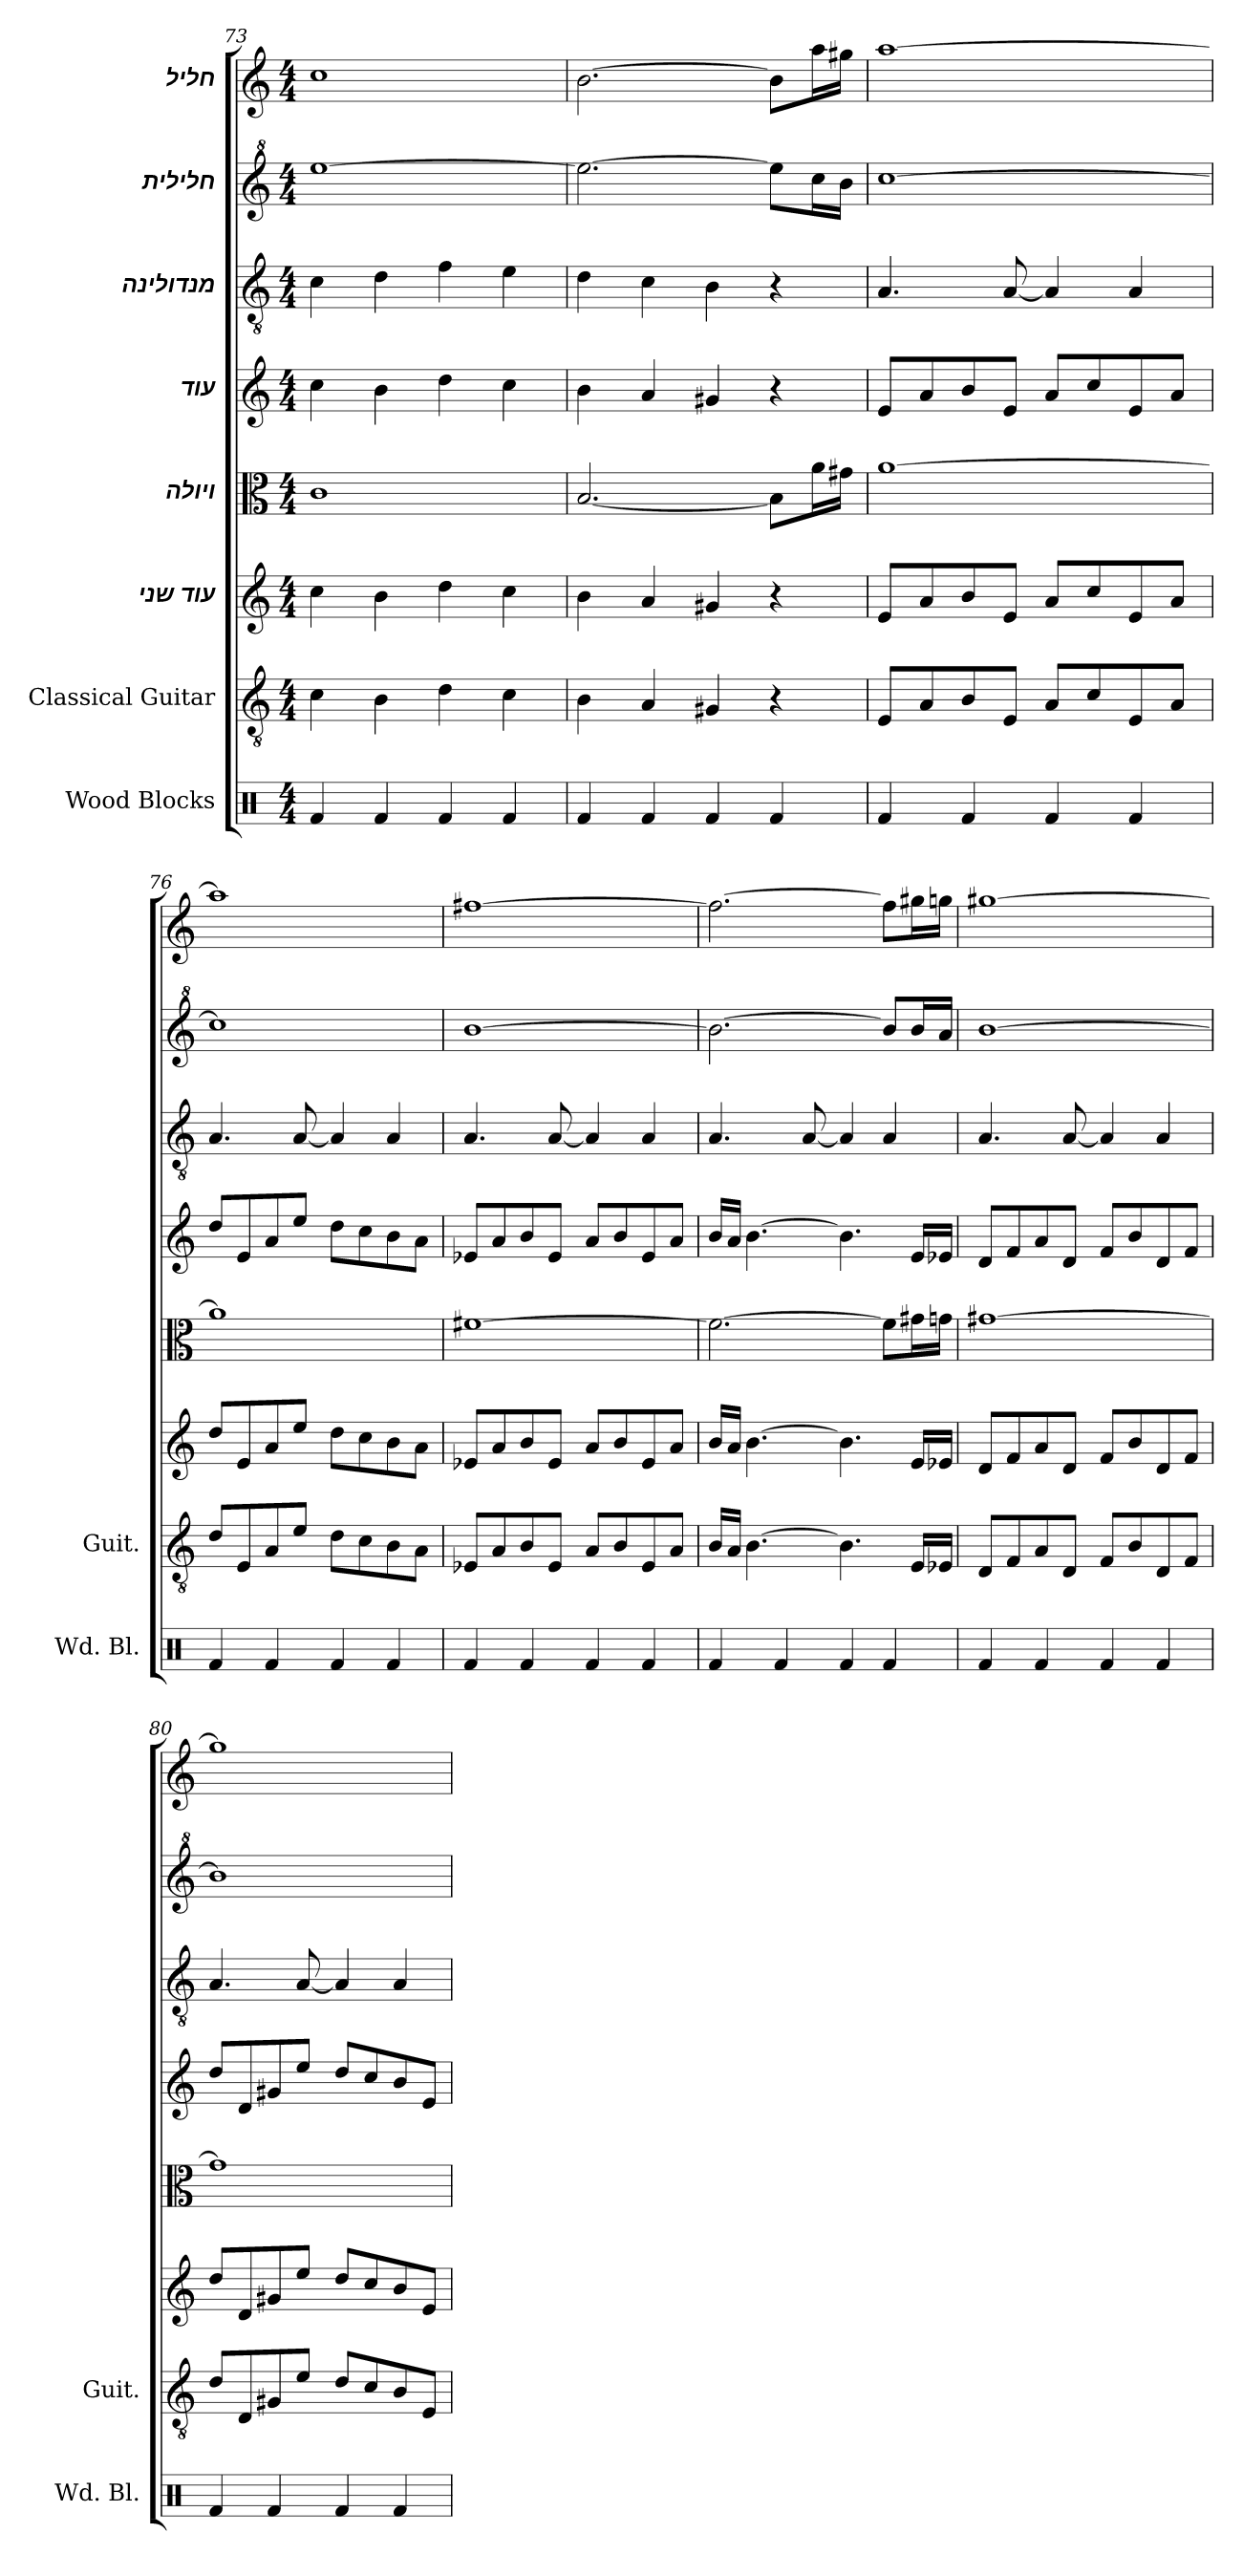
**kern	**kern	**kern	**kern	**kern	**kern	**kern	**kern
*part8	*part7	*part6	*part5	*part4	*part3	*part2	*part1
*staff8	*staff7	*staff6	*staff5	*staff4	*staff3	*staff2	*staff1
*I"Wood Blocks	*I"Classical Guitar	*I"עוד שני	*I"ויולה	*I"עוד	*I"מנדולינה	*I"חלילית	*I"חליל
*I'Wd. Bl.	*I'Guit.	*	*	*	*	*	*
*clefX	*clefGv2	*clefG2	*clefC3	*clefG2	*clefGv2	*clefG^2	*clefG2
*k[]	*k[]	*k[]	*k[]	*k[]	*k[]	*k[]	*k[]
*M4/4	*M4/4	*M4/4	*M4/4	*M4/4	*M4/4	*M4/4	*M4/4
=73	=73	=73	=73	=73	=73	=73	=73
4Rf/	4c\	4cc\	1c	4cc\	4c\	[1eee	1cc
4Rf/	4B\	4b\	.	4b\	4d\	.	.
4Rf/	4d\	4dd\	.	4dd\	4f\	.	.
4Rf/	4c\	4cc\	.	4cc\	4e\	.	.
=74	=74	=74	=74	=74	=74	=74	=74
4Rf/	4B\	4b\	[2.B/	4b\	4d\	2.eee\_	[2.b\
4Rf/	4A/	4a/	.	4a/	4c\	.	.
4Rf/	4G#X/	4g#X/	.	4g#X/	4B\	.	.
4Rf/	4r	4r	8B\L]	4r	4r	8eee\L]	8b\L]
.	.	.	16a\L	.	.	16ccc\L	16aa\L
.	.	.	16g#X\JJ	.	.	16bb\JJ	16gg#X\JJ
=75	=75	=75	=75	=75	=75	=75	=75
4Rf/	8E/L	8e/L	[1a	8e/L	4.A/	[1ccc	[1aa
.	8A/	8a/	.	8a/	.	.	.
4Rf/	8B/	8b/	.	8b/	.	.	.
.	8E/J	8e/J	.	8e/J	[8A/	.	.
4Rf/	8A/L	8a/L	.	8a/L	4A/]	.	.
.	8c/	8cc/	.	8cc/	.	.	.
4Rf/	8E/	8e/	.	8e/	4A/	.	.
.	8A/J	8a/J	.	8a/J	.	.	.
!!LO:PB:g=z
=76	=76	=76	=76	=76	=76	=76	=76
4Rf/	8d/L	8dd/L	1a]	8dd/L	4.A/	1ccc]	1aa]
.	8E/	8e/	.	8e/	.	.	.
4Rf/	8A/	8a/	.	8a/	.	.	.
.	8e/J	8ee/J	.	8ee/J	[8A/	.	.
4Rf/	8d\L	8dd\L	.	8dd\L	4A/]	.	.
.	8c\	8cc\	.	8cc\	.	.	.
4Rf/	8B\	8b\	.	8b\	4A/	.	.
.	8A\J	8a\J	.	8a\J	.	.	.
=77	=77	=77	=77	=77	=77	=77	=77
4Rf/	8E-X/L	8e-X/L	[1f#X	8e-X/L	4.A/	[1bb	[1ff#X
.	8A/	8a/	.	8a/	.	.	.
4Rf/	8B/	8b/	.	8b/	.	.	.
.	8E-/J	8e-/J	.	8e-/J	[8A/	.	.
4Rf/	8A/L	8a/L	.	8a/L	4A/]	.	.
.	8B/	8b/	.	8b/	.	.	.
4Rf/	8E-/	8e-/	.	8e-/	4A/	.	.
.	8A/J	8a/J	.	8a/J	.	.	.
=78	=78	=78	=78	=78	=78	=78	=78
4Rf/	16B/LL	16b/LL	2.f#\_	16b/LL	4.A/	2.bb\_	2.ff#\_
.	16A/JJ	16a/JJ	.	16a/JJ	.	.	.
.	[4.B\	[4.b\	.	[4.b\	.	.	.
4Rf/	.	.	.	.	.	.	.
.	.	.	.	.	[8A/	.	.
4Rf/	4.B\]	4.b\]	.	4.b\]	4A/]	.	.
4Rf/	.	.	8f#\L]	.	4A/	8bb/L]	8ff#\L]
.	16E/LL	16e/LL	16g#X\L	16e/LL	.	16bb/L	16gg#X\L
.	16E-X/JJ	16e-X/JJ	16gn\JJ	16e-X/JJ	.	16aa/JJ	16ggn\JJ
=79	=79	=79	=79	=79	=79	=79	=79
4Rf/	8D/L	8d/L	[1g#X	8d/L	4.A/	[1bb	[1gg#X
.	8F/	8f/	.	8f/	.	.	.
4Rf/	8A/	8a/	.	8a/	.	.	.
.	8D/J	8d/J	.	8d/J	[8A/	.	.
4Rf/	8F/L	8f/L	.	8f/L	4A/]	.	.
.	8B/	8b/	.	8b/	.	.	.
4Rf/	8D/	8d/	.	8d/	4A/	.	.
.	8F/J	8f/J	.	8f/J	.	.	.
!!LO:PB:g=z
=80	=80	=80	=80	=80	=80	=80	=80
4Rf/	8d/L	8dd/L	1g#]	8dd/L	4.A/	1bb]	1gg#]
.	8D/	8d/	.	8d/	.	.	.
4Rf/	8G#X/	8g#X/	.	8g#X/	.	.	.
.	8e/J	8ee/J	.	8ee/J	[8A/	.	.
4Rf/	8d/L	8dd/L	.	8dd/L	4A/]	.	.
.	8c/	8cc/	.	8cc/	.	.	.
4Rf/	8B/	8b/	.	8b/	4A/	.	.
.	8E/J	8e/J	.	8e/J	.	.	.
=	=	=	=	=	=	=	=
*-	*-	*-	*-	*-	*-	*-	*-
